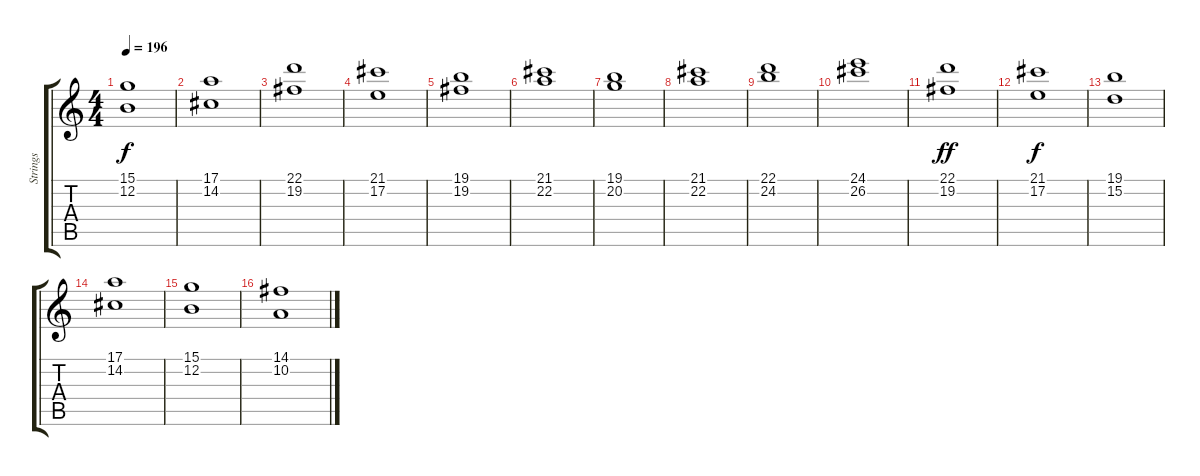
\track ("Strings" "Strings") {instrument stringensemble2}
\staff {score tabs}
\tuning (E4 B3 G3 D3 A2 D2) {hide}
\ts (4 4)
\tempo 196
\clef g2
\ks c
(15.1 12.2).1{dy f} |
(17.1 14.2).1 |
(22.1 19.2).1 |
(21.1 17.2).1 |
(19.1 19.2).1 |
(21.1 22.2).1 |
(19.1 20.2).1 |
(21.1 22.2).1 |
(22.1 24.2).1 |
(24.1 26.2).1 |
(22.1 19.2).1{dy ff} |
(21.1 17.2).1{dy f} |
(19.1 15.2).1 |
(17.1 14.2).1 |
(15.1 12.2).1 |
(14.1 10.2).1
